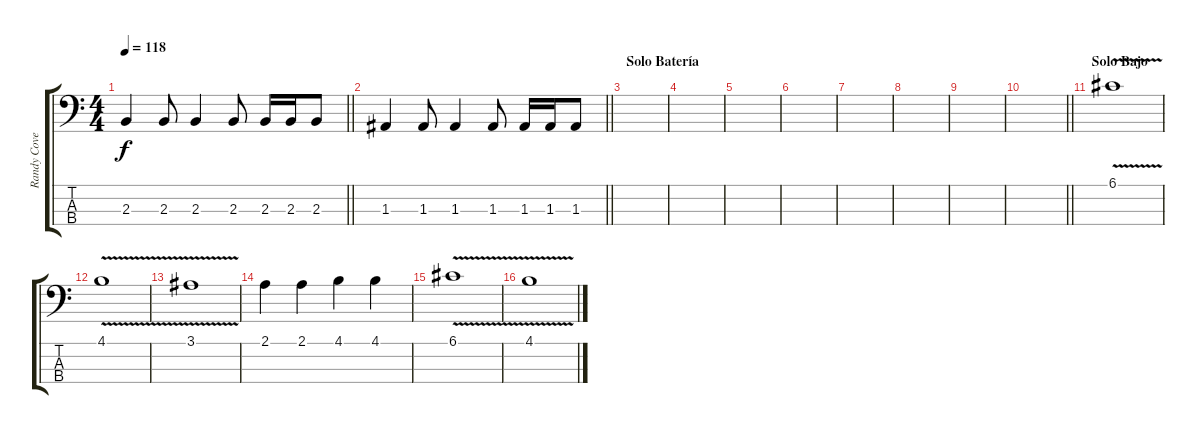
\track ("Randy Coven" "Randy Cove") {instrument electricbassfinger}
\staff {score tabs}
\tuning (G2 D2 A1 Db1) {hide}
\ts (4 4)
\tempo 118
\clef f4
\barLineRight lightlight
\ks c
2.3.4{dy f} 2.3.8 2.3.4 2.3.8 2.3.16 2.3.16 2.3.8 |
\barLineRight lightlight
1.3.4 1.3.8 1.3.4 1.3.8 1.3.16 1.3.16 1.3.8 |
\section ("" "Solo Batería")
|
|
|
|
|
|
|
\barLineRight lightlight
|
\section ("" "Solo Bajo")
6.1{v}.1 |
4.1{v}.1 |
3.1{v}.1 |
2.1.4 2.1.4 4.1.4 4.1.4 |
6.1{v}.1 |
4.1{v}.1
